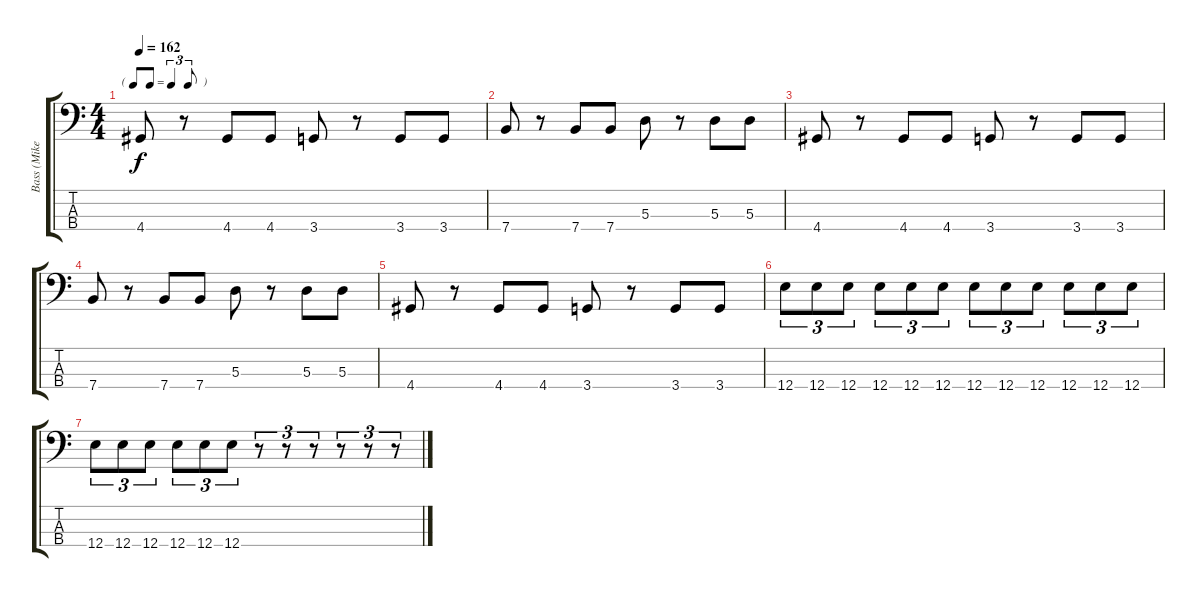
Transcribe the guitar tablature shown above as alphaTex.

\track ("Bass (Mike Dirnt)" "Bass (Mike") {instrument electricbasspick}
\staff {score tabs}
\tuning (G2 D2 A1 E1) {hide}
\ts (4 4)
\tf triplet8th
\tempo 162
\clef f4
\ks c
4.4.8{dy f} r.8 4.4.8 4.4.8 3.4.8 r.8 3.4.8 3.4.8 |
7.4.8 r.8 7.4.8 7.4.8 5.3.8 r.8 5.3.8 5.3.8 |
4.4.8 r.8 4.4.8 4.4.8 3.4.8 r.8 3.4.8 3.4.8 |
7.4.8 r.8 7.4.8 7.4.8 5.3.8 r.8 5.3.8 5.3.8 |
4.4.8 r.8 4.4.8 4.4.8 3.4.8 r.8 3.4.8 3.4.8 |
12.4.8{tu (3 2)} 12.4.8{tu (3 2)} 12.4.8{tu (3 2)} 12.4.8{tu (3 2)} 12.4.8{tu (3 2)} 12.4.8{tu (3 2)} 12.4.8{tu (3 2)} 12.4.8{tu (3 2)} 12.4.8{tu (3 2)} 12.4.8{tu (3 2)} 12.4.8{tu (3 2)} 12.4.8{tu (3 2)} |
12.4.8{tu (3 2)} 12.4.8{tu (3 2)} 12.4.8{tu (3 2)} 12.4.8{tu (3 2)} 12.4.8{tu (3 2)} 12.4.8{tu (3 2)} r.8{tu (3 2)} r.8{tu (3 2)} r.8{tu (3 2)} r.8{tu (3 2)} r.8{tu (3 2)} r.8{tu (3 2)}
